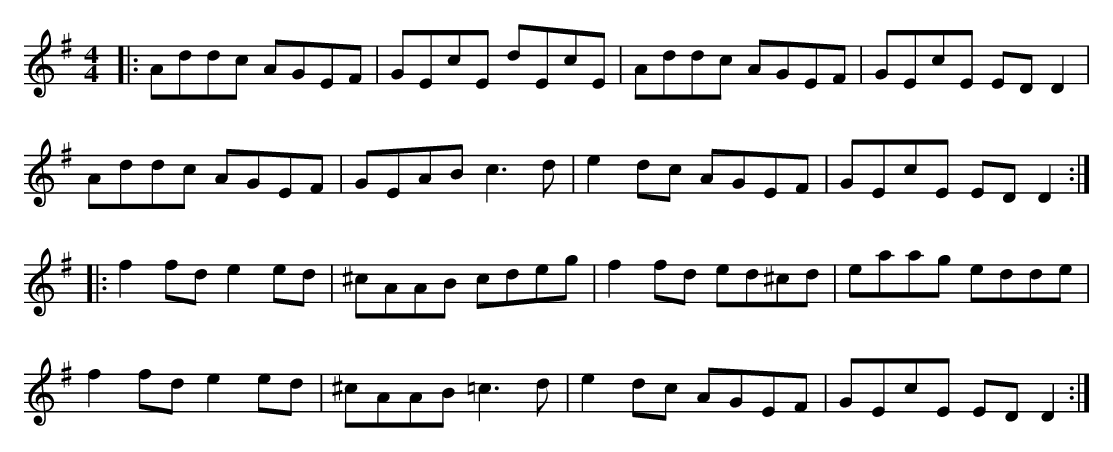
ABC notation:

X:1
M:4/4
K:Dmix
|:Addc AGEF|GEcE dEcE|Addc AGEF|GEcE ED D2|
Addc AGEF|GEAB c3d|e2dc AGEF|GEcE ED D2:|
|:f2 fd e2 ed|^cAAB cdeg|f2 fd ed^cd|eaag edde|
f2 fd e2 ed|^cAAB =c3 d|e2dc AGEF|GEcE ED D2:|
